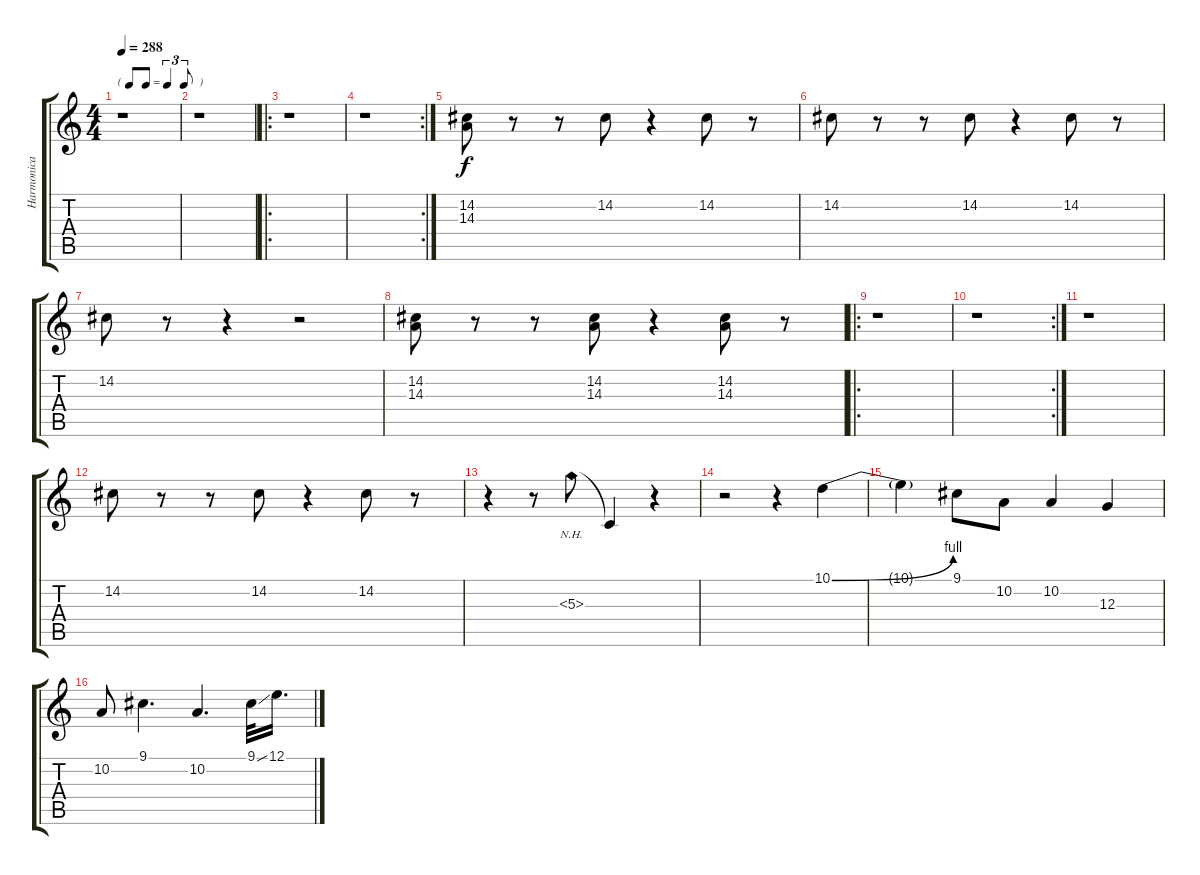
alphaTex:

\track ("Harmonica" "Harmonica") {instrument harmonica}
\staff {score tabs}
\tuning (E4 B3 G3 D3 A2 E2) {hide}
\ts (4 4)
\tf triplet8th
\tempo 288
\clef g2
\ks c
r.1{dy f instrument harmonica} |
r.1 |
\ro
r.1 |
\rc 2
r.1 |
(14.2 14.3).8 r.8 r.8 14.2.8 r.4 14.2.8 r.8 |
14.2.8 r.8 r.8 14.2.8 r.4 14.2.8 r.8 |
14.2.8 r.8 r.4 r.2 |
(14.2 14.3).8 r.8 r.8 (14.2 14.3).8 r.4 (14.2 14.3).8 r.8 |
\ro
r.1 |
\rc 2
r.1 |
r.1 |
14.2.8 r.8 r.8 14.2.8 r.4 14.2.8 r.8 |
r.4 r.8 5.3{nh}.8 5.3{t}.4 r.4 |
r.2 r.4 10.1{be (bend 0 0 60 4)}.4 |
10.1{t}.4 9.1.8 10.2.8 10.2.4 12.3.4 |
10.2.8 9.1.4{d} 10.2.4{d} 9.1{ss}.32 12.1.16{d}
